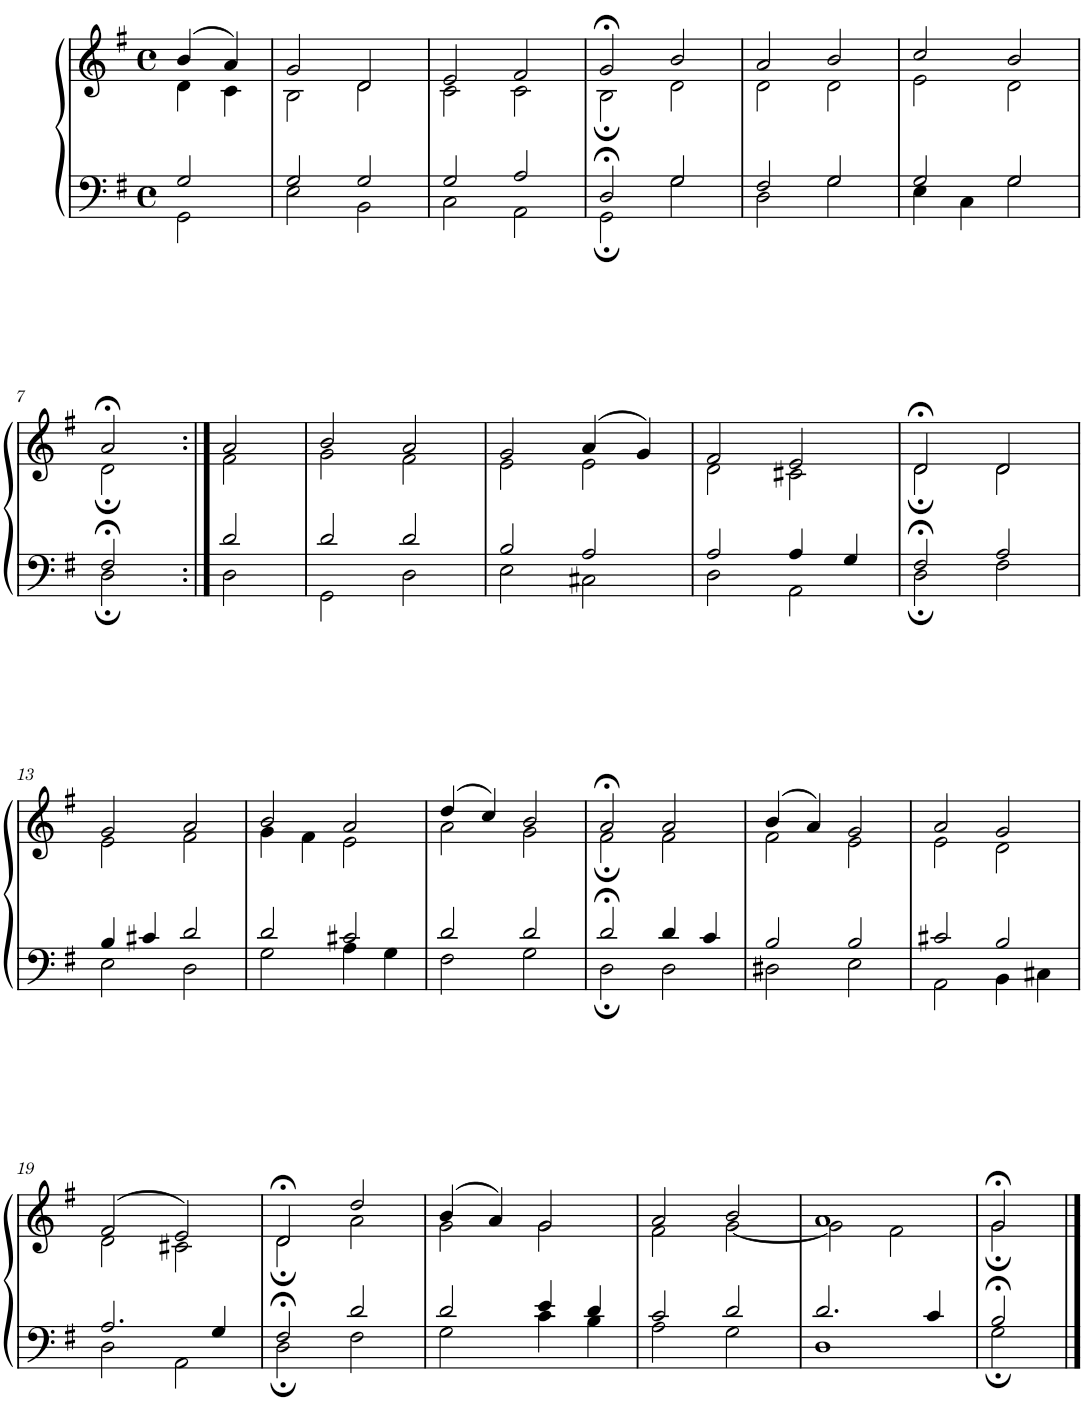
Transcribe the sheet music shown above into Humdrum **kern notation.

**kern	**kern
*part1	*part1
*staff2	*staff1
*I"Piano	*
*I'Pno.	*
*clefF4	*clefG2
*k[f#]	*k[f#]
*M4/4	*M4/4
*met(c)	*met(c)
=1	=1
*^	*^
2G/	2GG\	(4b/	4d\
.	.	4a/)	4c\
=2	=2	=2	=2
2G/	2E\	2g/	2B\
2G/	2BB\	2d/	2d\
=3	=3	=3	=3
2G/	2C\	2e/	2c\
2A/	2AA\	2f#/	2c\
=4	=4	=4	=4
2D;</	2GG;\	2g;</	2B;\
2G/	2G\	2b/	2d\
=5	=5	=5	=5
2F#/	2D\	2a/	2d\
2G/	2G\	2b/	2d\
=6	=6	=6	=6
2G/	4E\	2cc/	2e\
.	4C\	.	.
2G/	2G\	2b/	2d\
!!LO:LB:g=z	!!
=7	=7	=7	=7
2F#;</	2D;\	2a;</	2d;\
=8:|!	=8:|!	=8:|!	=8:|!
2d/	2D\	2a/	2f#\
=9	=9	=9	=9
2d/	2GG\	2b/	2g\
2d/	2D\	2a/	2f#\
=10	=10	=10	=10
2B/	2E\	2g/	2e\
2A/	2C#X\	(4a/	2e\
.	.	4g/)	.
=11	=11	=11	=11
2A/	2D\	2f#/	2d\
4A/	2AA\	2e/	2c#X\
4G/	.	.	.
=12	=12	=12	=12
2F#;</	2D;\	2d;</	2d;\
2A/	2F#\	2d/	2d\
!!LO:LB:g=z	!!
=13	=13	=13	=13
4B/	2E\	2g/	2e\
4c#X/	.	.	.
2d/	2D\	2a/	2f#\
=14	=14	=14	=14
2d/	2G\	2b/	4g\
.	.	.	4f#\
2c#X/	4A\	2a/	2e\
.	4G\	.	.
=15	=15	=15	=15
2d/	2F#\	(4dd/	2a\
.	.	4cc/)	.
2d/	2G\	2b/	2g\
=16	=16	=16	=16
2d;</	2D;\	2a;</	2f#;\
4d/	2D\	2a/	2f#\
4c/	.	.	.
=17	=17	=17	=17
2B/	2D#X\	(4b/	2f#\
.	.	4a/)	.
2B/	2E\	2g/	2e\
=18	=18	=18	=18
2c#X/	2AA\	2a/	2e\
2B/	4BB\	2g/	2d\
.	4C#X\	.	.
!!LO:LB:g=z	!!
=19	=19	=19	=19
2.A/	2D\	(2f#/	2d\
.	2AA\	2e/)	2c#X\
4G/	.	.	.
=20	=20	=20	=20
2F#;</	2D;\	2d;</	2d;\
2d/	2F#\	2dd/	2a\
=21	=21	=21	=21
2d/	2G\	(4b/	2g\
.	.	4a/)	.
4e/	4c\	2g/	2g\
4d/	4B\	.	.
=22	=22	=22	=22
2c/	2A\	2a/	2f#\
2d/	2G\	2b/	[2g\
=23	=23	=23	=23
2.d/	1D	1a	2g\]
.	.	.	2f#\
4c/	.	.	.
=24	=24	=24	=24
2B;</	2G;\	2g;</	2g;\
*v	*v	*	*
*	*v	*v
==	==
*-	*-
